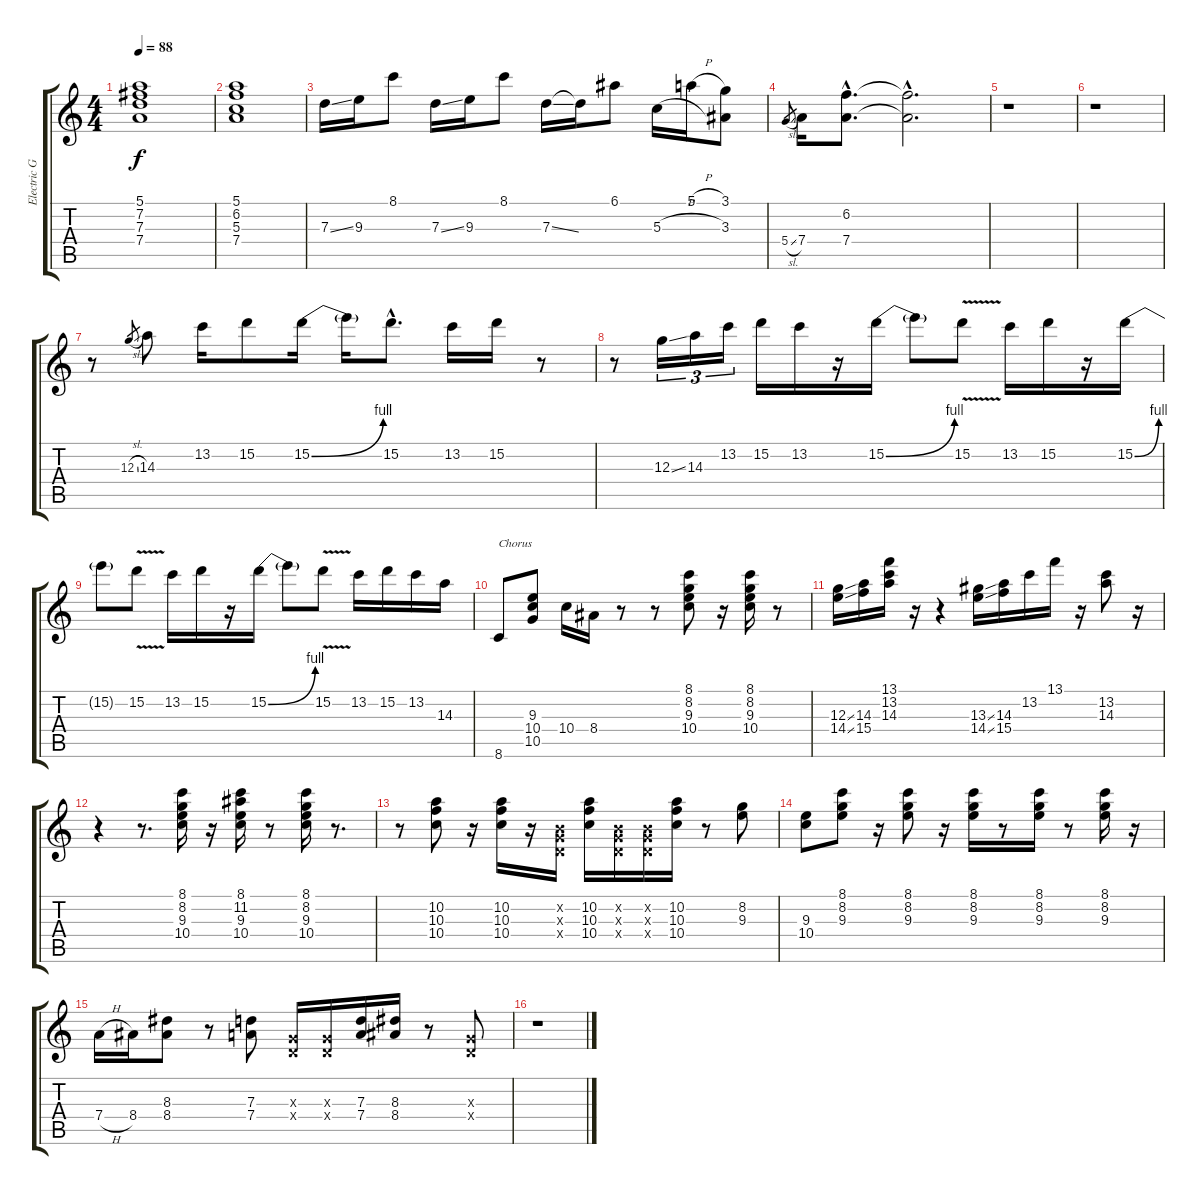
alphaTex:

\track ("Electric Guitar" "Electric G") {instrument electricguitarjazz}
\staff {score tabs}
\tuning (E4 B3 G3 D3 A2 E2) {hide}
\ts (4 4)
\tempo 88
\clef g2
\ks c
(5.1 7.2 7.3 7.4).1{dy f} |
(5.1 6.2 5.3 7.4).1 |
7.3{ss}.16 9.3.16 8.1.8 7.3{ss}.16 9.3.16 8.1.8 7.3{ss}.16 7.3{t}.16 6.1.8 5.3{h}.16 5.1{h}.16 (3.1 3.3).8 |
5.4{sl}.8{gr} 7.4.16 (6.2{hac} 7.4{hac}).8{d} (6.2{hac t} 7.4{hac t}).2{d} |
r.1 |
r.1 |
r.8 12.3{sl}.8{gr} 14.3.8 13.2.16 15.2.8 15.2{be (bend 0 0 60 4)}.16 15.2{t}.16 15.2{hac}.8{d} 13.2.16 15.2.16 r.8 |
r.8 12.3{ss}.16{tu (3 2)} 14.3.16{tu (3 2)} 13.2.16{tu (3 2)} 15.2.16 13.2.16 r.16 15.2{be (bend 0 0 60 4)}.16 15.2{t}.8 15.2{v}.8 13.2.16 15.2.16 r.16 15.2{be (bend 0 0 60 4)}.16 |
15.2{t}.8 15.2{v}.8 13.2.16 15.2.16 r.16 15.2{be (bend 0 0 60 4)}.16 15.2{t}.8 15.2{v}.8 13.2.16 15.2.16 13.2.16 14.3.16 |
8.6.8{txt "Chorus"} (9.3 10.4 10.5).8 10.4.16 8.4.16 r.8 r.8 (8.1 8.2 9.3 10.4).8 r.16 (8.1 8.2 9.3 10.4).16 r.8 |
(12.3{ss} 14.4{ss}).16 (14.3 15.4).16 (13.1 13.2 14.3).16 r.16 r.4 (13.3{ss} 14.4{ss}).16 (14.3 15.4).16 13.2.16 13.1.16 r.16 (13.2 14.3).8 r.16 |
r.4 r.8{d} (8.1 8.2 9.3 10.4).16 r.16 (8.1 11.2 9.3 10.4).16 r.8 (8.1 8.2 9.3 10.4).16 r.8{d} |
r.8 (10.2 10.3 10.4).8 r.16 (10.2 10.3 10.4).16 r.16 (0.2{x} 0.3{x} 0.4{x}).16 (10.2 10.3 10.4).16 (0.2{x} 0.3{x} 0.4{x}).16 (0.2{x} 0.3{x} 0.4{x}).16 (10.2 10.3 10.4).16 r.8 (8.2 9.3).8 |
(9.3 10.4).8 (8.1 8.2 9.3).8 r.16 (8.1 8.2 9.3).8 r.16 (8.1 8.2 9.3).16 r.8 (8.1 8.2 9.3).16 r.8 (8.1 8.2 9.3).16 r.16 |
7.4{h}.16 8.4.16 (8.3 8.4).8 r.8 (7.3 7.4).8 (0.3{x} 0.4{x}).16 (0.3{x} 0.4{x}).16 (7.3 7.4).16 (8.3 8.4).16 r.8 (0.3{x} 0.4{x}).8 |
r.1
